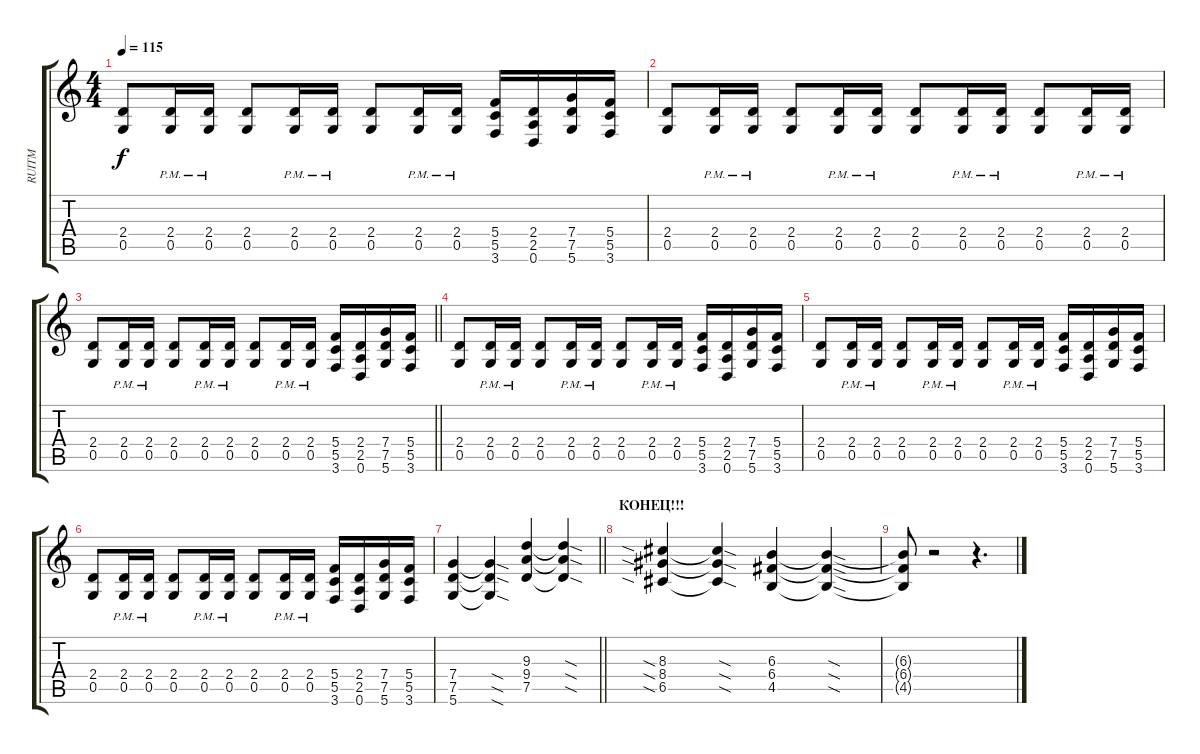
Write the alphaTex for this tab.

\track ("RUITM" "RUITM") {instrument distortionguitar}
\staff {score tabs}
\tuning (D4 A3 F3 C3 G2 D2) {hide}
\ts (4 4)
\tempo 115
\clef g2
\ks c
(2.4 0.5).8{dy f} (2.4{pm} 0.5{pm}).16 (2.4{pm} 0.5{pm}).16 (2.4 0.5).8 (2.4{pm} 0.5{pm}).16 (2.4{pm} 0.5{pm}).16 (2.4 0.5).8 (2.4{pm} 0.5{pm}).16 (2.4{pm} 0.5{pm}).16 (5.4 5.5 3.6).16 (2.4 2.5 0.6).16 (7.4 7.5 5.6).16 (5.4 5.5 3.6).16 |
(2.4 0.5).8 (2.4{pm} 0.5{pm}).16 (2.4{pm} 0.5{pm}).16 (2.4 0.5).8 (2.4{pm} 0.5{pm}).16 (2.4{pm} 0.5{pm}).16 (2.4 0.5).8 (2.4{pm} 0.5{pm}).16 (2.4{pm} 0.5{pm}).16 (2.4 0.5).8 (2.4{pm} 0.5{pm}).16 (2.4{pm} 0.5{pm}).16 |
\barLineRight lightlight
(2.4 0.5).8 (2.4{pm} 0.5{pm}).16 (2.4{pm} 0.5{pm}).16 (2.4 0.5).8 (2.4{pm} 0.5{pm}).16 (2.4{pm} 0.5{pm}).16 (2.4 0.5).8 (2.4{pm} 0.5{pm}).16 (2.4{pm} 0.5{pm}).16 (5.4 5.5 3.6).16 (2.4 2.5 0.6).16 (7.4 7.5 5.6).16 (5.4 5.5 3.6).16 |
(2.4 0.5).8 (2.4{pm} 0.5{pm}).16 (2.4{pm} 0.5{pm}).16 (2.4 0.5).8 (2.4{pm} 0.5{pm}).16 (2.4{pm} 0.5{pm}).16 (2.4 0.5).8 (2.4{pm} 0.5{pm}).16 (2.4{pm} 0.5{pm}).16 (5.4 5.5 3.6).16 (2.4 2.5 0.6).16 (7.4 7.5 5.6).16 (5.4 5.5 3.6).16 |
(2.4 0.5).8 (2.4{pm} 0.5{pm}).16 (2.4{pm} 0.5{pm}).16 (2.4 0.5).8 (2.4{pm} 0.5{pm}).16 (2.4{pm} 0.5{pm}).16 (2.4 0.5).8 (2.4{pm} 0.5{pm}).16 (2.4{pm} 0.5{pm}).16 (5.4 5.5 3.6).16 (2.4 2.5 0.6).16 (7.4 7.5 5.6).16 (5.4 5.5 3.6).16 |
(2.4 0.5).8 (2.4{pm} 0.5{pm}).16 (2.4{pm} 0.5{pm}).16 (2.4 0.5).8 (2.4{pm} 0.5{pm}).16 (2.4{pm} 0.5{pm}).16 (2.4 0.5).8 (2.4{pm} 0.5{pm}).16 (2.4{pm} 0.5{pm}).16 (5.4 5.5 3.6).16 (2.4 2.5 0.6).16 (7.4 7.5 5.6).16 (5.4 5.5 3.6).16 |
\barLineRight lightlight
(7.4 7.5 5.6).4 (7.4{sod t} 7.5{sod t} 5.6{sod t}).4 (9.3 9.4 7.5).4 (9.3{sod t} 9.4{sod t} 7.5{sod t}).4 |
\section ("" "КОНЕЦ!!!")
(8.3{sia} 8.4{sia} 6.5{sia}).4 (8.3{sod t} 8.4{sod t} 6.5{sod t}).4 (6.3 6.4 4.5).4 (6.3{sod t} 6.4{sod t} 4.5{sod t}).4 |
(6.3{t} 6.4{t} 4.5{t}).8 r.2 r.4{d}
